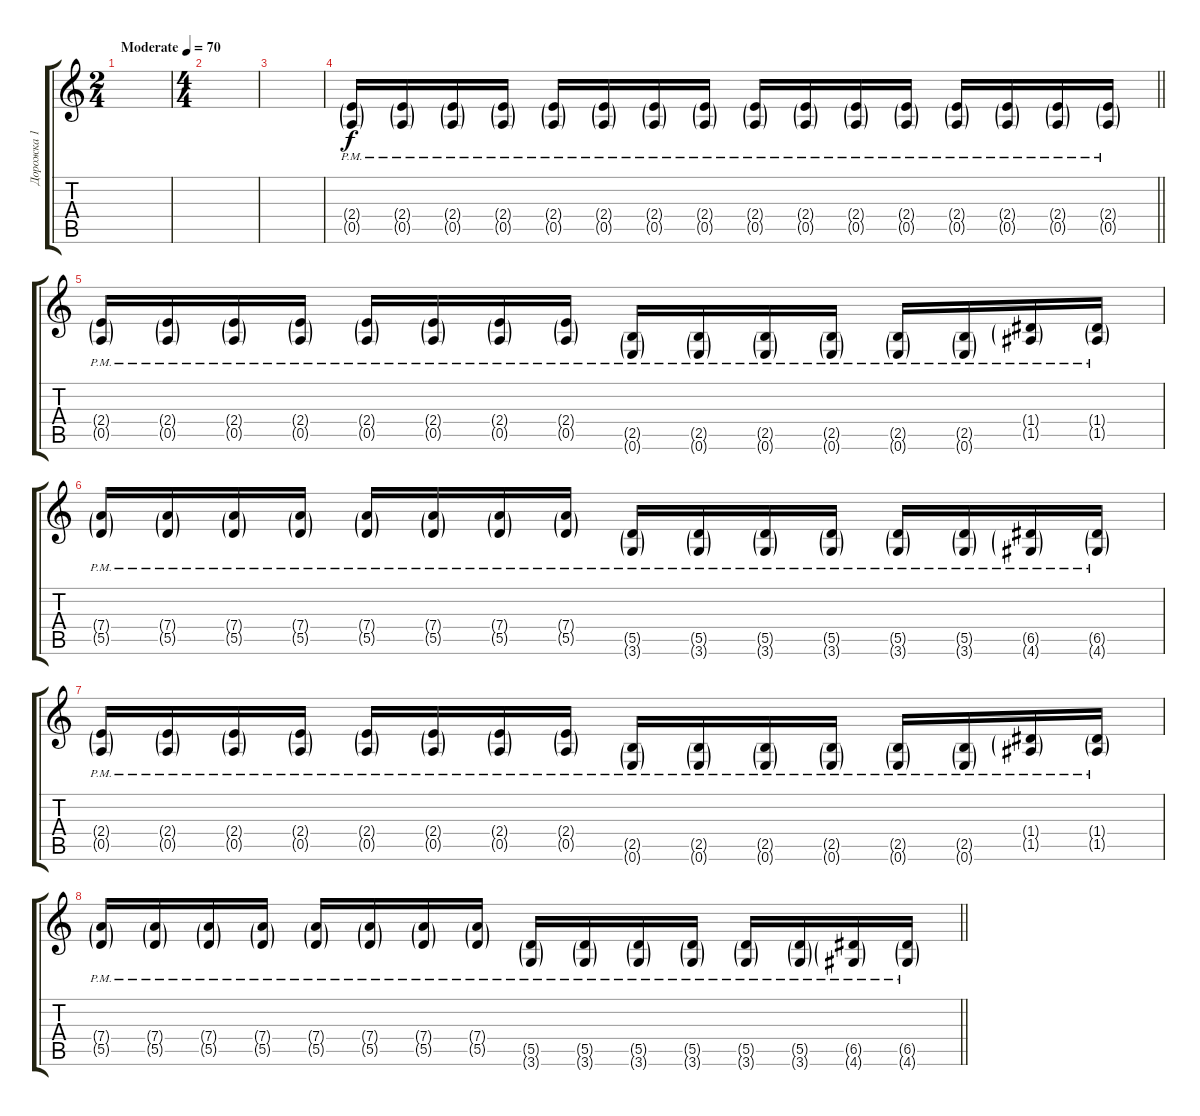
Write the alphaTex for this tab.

\track ("Дорожка 1" "Дорожка 1") {instrument electricguitarclean}
\staff {score tabs}
\tuning (E4 B3 G3 D3 A2 E2) {hide}
\ts (2 4)
\tempo (70 "Moderate")
\clef g2
\ks c
|
\ts (4 4)
|
|
\barLineRight lightlight
(2.4{g pm} 0.5{g pm}).16 (2.4{g pm} 0.5{g pm}).16 (2.4{g pm} 0.5{g pm}).16 (2.4{g pm} 0.5{g pm}).16 (2.4{g pm} 0.5{g pm}).16 (2.4{g pm} 0.5{g pm}).16 (2.4{g pm} 0.5{g pm}).16 (2.4{g pm} 0.5{g pm}).16 (2.4{g pm} 0.5{g pm}).16 (2.4{g pm} 0.5{g pm}).16 (2.4{g pm} 0.5{g pm}).16 (2.4{g pm} 0.5{g pm}).16 (2.4{g pm} 0.5{g pm}).16 (2.4{g pm} 0.5{g pm}).16 (2.4{g pm} 0.5{g pm}).16 (2.4{g pm} 0.5{g pm}).16 |
(2.4{g pm} 0.5{g pm}).16 (2.4{g pm} 0.5{g pm}).16 (2.4{g pm} 0.5{g pm}).16 (2.4{g pm} 0.5{g pm}).16 (2.4{g pm} 0.5{g pm}).16 (2.4{g pm} 0.5{g pm}).16 (2.4{g pm} 0.5{g pm}).16 (2.4{g pm} 0.5{g pm}).16 (2.5{g pm} 0.6{g pm}).16 (2.5{g pm} 0.6{g pm}).16 (2.5{g pm} 0.6{g pm}).16 (2.5{g pm} 0.6{g pm}).16 (2.5{g pm} 0.6{g pm}).16 (2.5{g pm} 0.6{g pm}).16 (1.4{g pm} 1.5{g pm}).16 (1.4{g pm} 1.5{g pm}).16 |
(7.4{g pm} 5.5{g pm}).16 (7.4{g pm} 5.5{g pm}).16 (7.4{g pm} 5.5{g pm}).16 (7.4{g pm} 5.5{g pm}).16 (7.4{g pm} 5.5{g pm}).16 (7.4{g pm} 5.5{g pm}).16 (7.4{g pm} 5.5{g pm}).16 (7.4{g pm} 5.5{g pm}).16 (5.5{g pm} 3.6{g pm}).16 (5.5{g pm} 3.6{g pm}).16 (5.5{g pm} 3.6{g pm}).16 (5.5{g pm} 3.6{g pm}).16 (5.5{g pm} 3.6{g pm}).16 (5.5{g pm} 3.6{g pm}).16 (6.5{g pm} 4.6{g pm}).16 (6.5{g pm} 4.6{g pm}).16 |
(2.4{g pm} 0.5{g pm}).16 (2.4{g pm} 0.5{g pm}).16 (2.4{g pm} 0.5{g pm}).16 (2.4{g pm} 0.5{g pm}).16 (2.4{g pm} 0.5{g pm}).16 (2.4{g pm} 0.5{g pm}).16 (2.4{g pm} 0.5{g pm}).16 (2.4{g pm} 0.5{g pm}).16 (2.5{g pm} 0.6{g pm}).16 (2.5{g pm} 0.6{g pm}).16 (2.5{g pm} 0.6{g pm}).16 (2.5{g pm} 0.6{g pm}).16 (2.5{g pm} 0.6{g pm}).16 (2.5{g pm} 0.6{g pm}).16 (1.4{g pm} 1.5{g pm}).16 (1.4{g pm} 1.5{g pm}).16 |
\barLineRight lightlight
(7.4{g pm} 5.5{g pm}).16 (7.4{g pm} 5.5{g pm}).16 (7.4{g pm} 5.5{g pm}).16 (7.4{g pm} 5.5{g pm}).16 (7.4{g pm} 5.5{g pm}).16 (7.4{g pm} 5.5{g pm}).16 (7.4{g pm} 5.5{g pm}).16 (7.4{g pm} 5.5{g pm}).16 (5.5{g pm} 3.6{g pm}).16 (5.5{g pm} 3.6{g pm}).16 (5.5{g pm} 3.6{g pm}).16 (5.5{g pm} 3.6{g pm}).16 (5.5{g pm} 3.6{g pm}).16 (5.5{g pm} 3.6{g pm}).16 (6.5{g pm} 4.6{g pm}).16 (6.5{g pm} 4.6{g pm}).16
